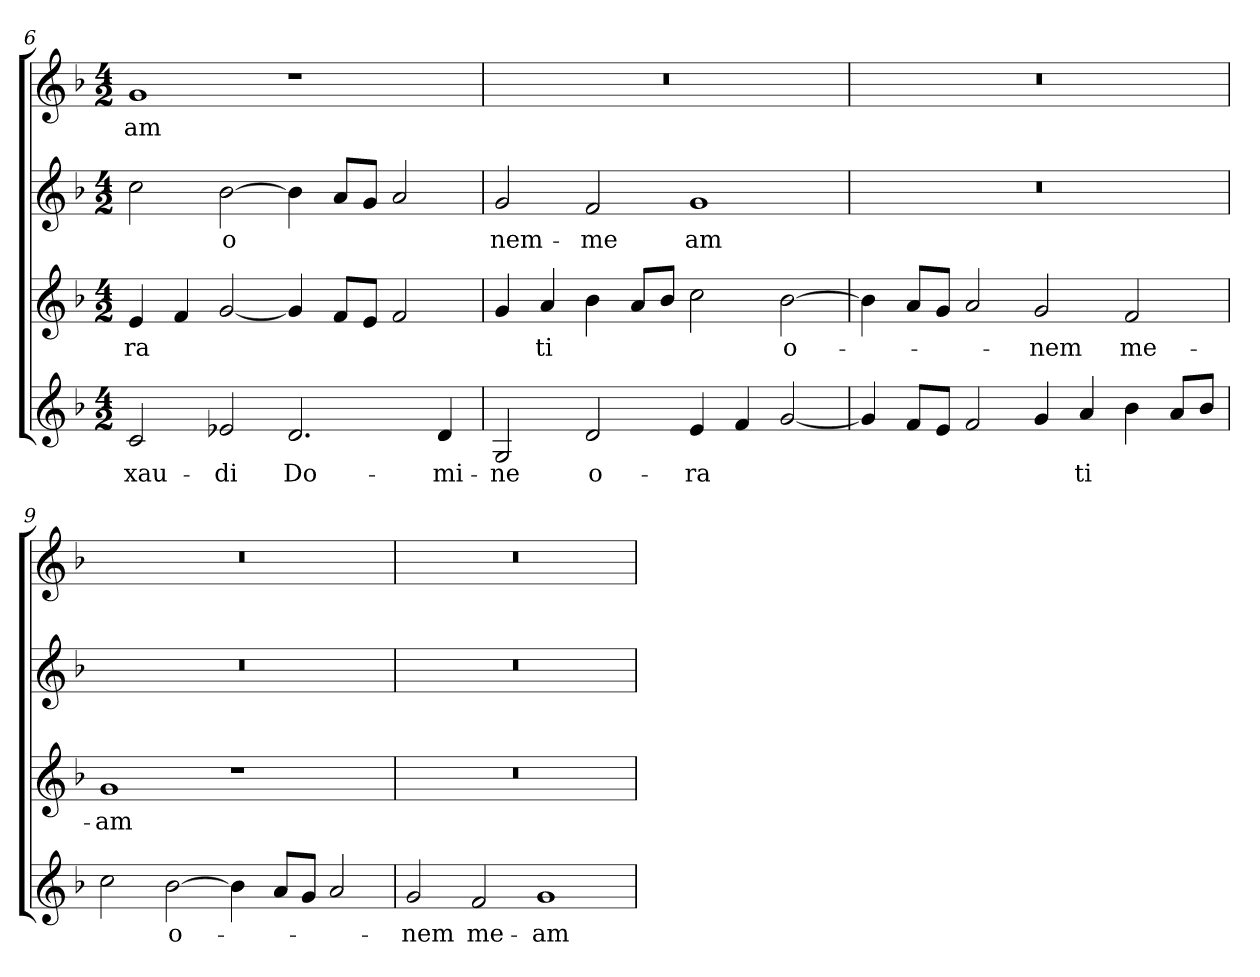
**kern	**text	**kern	**text	**kern	**text	**kern	**text
*part4	*part4	*part3	*part3	*part2	*part2	*part1	*part1
*staff4	*staff4	*staff3	*staff3	*staff2	*staff2	*staff1	*staff1
*clefG2	*	*clefG2	*	*clefG2	*	*clefG2	*
*k[b-]	*	*k[b-]	*	*k[b-]	*	*k[b-]	*
*F:	*	*F:	*	*F:	*	*F:	*
*M4/2	*	*M4/2	*	*M4/2	*	*M4/2	*
=6	=6	=6	=6	=6	=6	=6	=6
!	!LO:LY:b	!	!LO:LY:b	!	!	!	!LO:LY:b
2c/	-xau-	4e/	-ra	2cc\	.	1g	-am
.	.	4f/	.	.	.	.	.
!	!LO:LY:b	!	!	!	!LO:LY:b	!	!
2e-X/	-di	[<2g/	.	[>2b-\	o	.	.
!	!LO:LY:b	!	!	!	!	!	!
2.d/	Do-	4g/]	.	4b-\]	.	1r	.
.	.	8f/L	.	8a/L	.	.	.
.	.	8e/J	.	8g/J	.	.	.
.	.	2f/	.	2a/	.	.	.
!	!LO:LY:b	!	!	!	!	!	!
4d/	-mi-	.	.	.	.	.	.
!!LO:LB:g=z
=7	=7	=7	=7	=7	=7	=7	=7
!	!LO:LY:b	!	!	!	!LO:LY:b	!	!
2G/	-ne	4g/	.	2g/	nem-	0r	.
!	!	!	!LO:LY:b	!	!	!	!
.	.	4a/	ti	.	.	.	.
!	!LO:LY:b	!	!	!	!LO:LY:b	!	!
2d/	o-	4b-\	.	2f/	-me	.	.
.	.	8a/L	.	.	.	.	.
.	.	8b-/J	.	.	.	.	.
!	!LO:LY:b	!	!	!	!LO:LY:b	!	!
4e/	-ra	2cc\	.	1g	am	.	.
4f/	.	.	.	.	.	.	.
!	!	!	!LO:LY:b	!	!	!	!
[<2g/	.	[>2b-\	o-	.	.	.	.
=8	=8	=8	=8	=8	=8	=8	=8
4g/]	.	4b-\]	.	0r	.	0r	.
8f/L	.	8a/L	.	.	.	.	.
8e/J	.	8g/J	.	.	.	.	.
2f/	.	2a/	.	.	.	.	.
!	!	!	!LO:LY:b	!	!	!	!
4g/	.	2g/	-nem	.	.	.	.
!	!LO:LY:b	!	!	!	!	!	!
4a/	ti	.	.	.	.	.	.
!	!	!	!LO:LY:b	!	!	!	!
4b-\	.	2f/	me-	.	.	.	.
8a/L	.	.	.	.	.	.	.
8b-/J	.	.	.	.	.	.	.
=9	=9	=9	=9	=9	=9	=9	=9
!	!	!	!LO:LY:b	!	!	!	!
2cc\	.	1g	-am	0r	.	0r	.
!	!LO:LY:b	!	!	!	!	!	!
[>2b-\	o-	.	.	.	.	.	.
4b-\]	.	1r	.	.	.	.	.
8a/L	.	.	.	.	.	.	.
8g/J	.	.	.	.	.	.	.
2a/	.	.	.	.	.	.	.
=10	=10	=10	=10	=10	=10	=10	=10
!	!LO:LY:b	!	!	!	!	!	!
2g/	-nem	0r	.	0r	.	0r	.
!	!LO:LY:b	!	!	!	!	!	!
2f/	me-	.	.	.	.	.	.
!	!LO:LY:b	!	!	!	!	!	!
1g	-am	.	.	.	.	.	.
=	=	=	=	=	=	=	=
*-	*-	*-	*-	*-	*-	*-	*-
